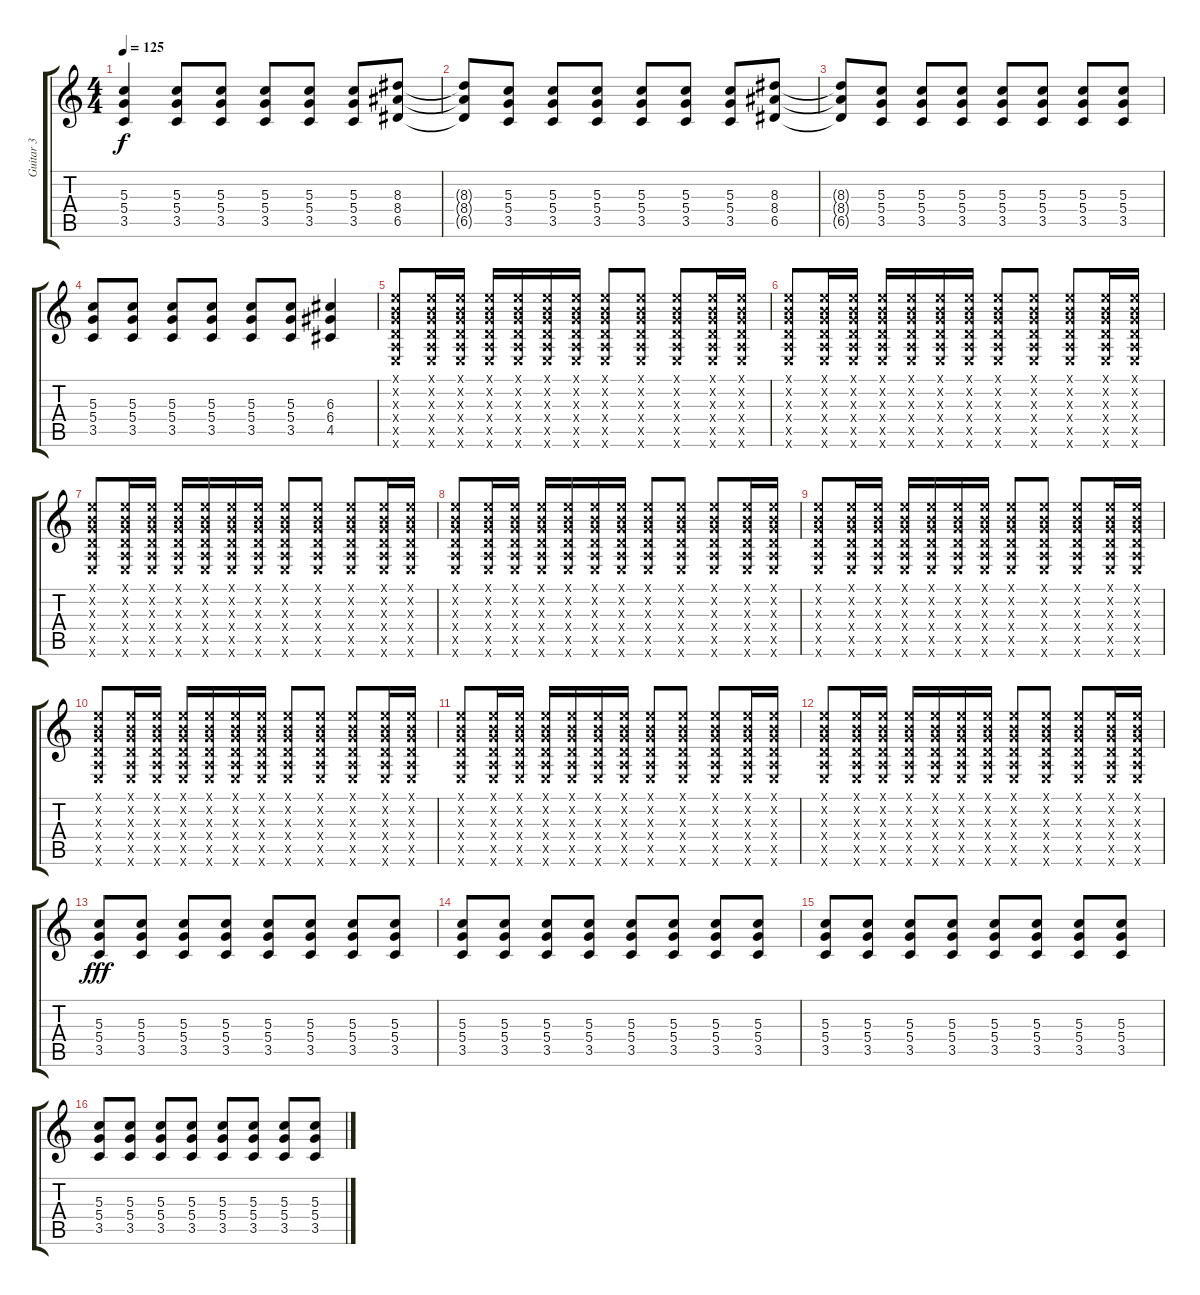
\track ("Guitar 3" "Guitar 3") {instrument distortionguitar}
\staff {score tabs}
\tuning (E4 B3 G3 D3 A2 E2) {hide}
\ts (4 4)
\tempo 125
\clef g2
\ks c
(5.3 5.4 3.5).4{dy f} (5.3 5.4 3.5).8 (5.3 5.4 3.5).8 (5.3 5.4 3.5).8 (5.3 5.4 3.5).8 (5.3 5.4 3.5).8 (8.3 8.4 6.5).8 |
(8.3{t} 8.4{t} 6.5{t}).8 (5.3 5.4 3.5).8 (5.3 5.4 3.5).8 (5.3 5.4 3.5).8 (5.3 5.4 3.5).8 (5.3 5.4 3.5).8 (5.3 5.4 3.5).8 (8.3 8.4 6.5).8 |
(8.3{t} 8.4{t} 6.5{t}).8 (5.3 5.4 3.5).8 (5.3 5.4 3.5).8 (5.3 5.4 3.5).8 (5.3 5.4 3.5).8 (5.3 5.4 3.5).8 (5.3 5.4 3.5).8 (5.3 5.4 3.5).8 |
(5.3 5.4 3.5).8 (5.3 5.4 3.5).8 (5.3 5.4 3.5).8 (5.3 5.4 3.5).8 (5.3 5.4 3.5).8 (5.3 5.4 3.5).8 (6.3 6.4 4.5).4 |
(0.1{x} 0.2{x} 0.3{x} 0.4{x} 0.5{x} 0.6{x}).8 (0.1{x} 0.2{x} 0.3{x} 0.4{x} 0.5{x} 0.6{x}).16 (0.1{x} 0.2{x} 0.3{x} 0.4{x} 0.5{x} 0.6{x}).16 (0.1{x} 0.2{x} 0.3{x} 0.4{x} 0.5{x} 0.6{x}).16 (0.1{x} 0.2{x} 0.3{x} 0.4{x} 0.5{x} 0.6{x}).16 (0.1{x} 0.2{x} 0.3{x} 0.4{x} 0.5{x} 0.6{x}).16 (0.1{x} 0.2{x} 0.3{x} 0.4{x} 0.5{x} 0.6{x}).16 (0.1{x} 0.2{x} 0.3{x} 0.4{x} 0.5{x} 0.6{x}).8 (0.1{x} 0.2{x} 0.3{x} 0.4{x} 0.5{x} 0.6{x}).8 (0.1{x} 0.2{x} 0.3{x} 0.4{x} 0.5{x} 0.6{x}).8 (0.1{x} 0.2{x} 0.3{x} 0.4{x} 0.5{x} 0.6{x}).16 (0.1{x} 0.2{x} 0.3{x} 0.4{x} 0.5{x} 0.6{x}).16 |
(0.1{x} 0.2{x} 0.3{x} 0.4{x} 0.5{x} 0.6{x}).8 (0.1{x} 0.2{x} 0.3{x} 0.4{x} 0.5{x} 0.6{x}).16 (0.1{x} 0.2{x} 0.3{x} 0.4{x} 0.5{x} 0.6{x}).16 (0.1{x} 0.2{x} 0.3{x} 0.4{x} 0.5{x} 0.6{x}).16 (0.1{x} 0.2{x} 0.3{x} 0.4{x} 0.5{x} 0.6{x}).16 (0.1{x} 0.2{x} 0.3{x} 0.4{x} 0.5{x} 0.6{x}).16 (0.1{x} 0.2{x} 0.3{x} 0.4{x} 0.5{x} 0.6{x}).16 (0.1{x} 0.2{x} 0.3{x} 0.4{x} 0.5{x} 0.6{x}).8 (0.1{x} 0.2{x} 0.3{x} 0.4{x} 0.5{x} 0.6{x}).8 (0.1{x} 0.2{x} 0.3{x} 0.4{x} 0.5{x} 0.6{x}).8 (0.1{x} 0.2{x} 0.3{x} 0.4{x} 0.5{x} 0.6{x}).16 (0.1{x} 0.2{x} 0.3{x} 0.4{x} 0.5{x} 0.6{x}).16 |
(0.1{x} 0.2{x} 0.3{x} 0.4{x} 0.5{x} 0.6{x}).8 (0.1{x} 0.2{x} 0.3{x} 0.4{x} 0.5{x} 0.6{x}).16 (0.1{x} 0.2{x} 0.3{x} 0.4{x} 0.5{x} 0.6{x}).16 (0.1{x} 0.2{x} 0.3{x} 0.4{x} 0.5{x} 0.6{x}).16 (0.1{x} 0.2{x} 0.3{x} 0.4{x} 0.5{x} 0.6{x}).16 (0.1{x} 0.2{x} 0.3{x} 0.4{x} 0.5{x} 0.6{x}).16 (0.1{x} 0.2{x} 0.3{x} 0.4{x} 0.5{x} 0.6{x}).16 (0.1{x} 0.2{x} 0.3{x} 0.4{x} 0.5{x} 0.6{x}).8 (0.1{x} 0.2{x} 0.3{x} 0.4{x} 0.5{x} 0.6{x}).8 (0.1{x} 0.2{x} 0.3{x} 0.4{x} 0.5{x} 0.6{x}).8 (0.1{x} 0.2{x} 0.3{x} 0.4{x} 0.5{x} 0.6{x}).16 (0.1{x} 0.2{x} 0.3{x} 0.4{x} 0.5{x} 0.6{x}).16 |
(0.1{x} 0.2{x} 0.3{x} 0.4{x} 0.5{x} 0.6{x}).8 (0.1{x} 0.2{x} 0.3{x} 0.4{x} 0.5{x} 0.6{x}).16 (0.1{x} 0.2{x} 0.3{x} 0.4{x} 0.5{x} 0.6{x}).16 (0.1{x} 0.2{x} 0.3{x} 0.4{x} 0.5{x} 0.6{x}).16 (0.1{x} 0.2{x} 0.3{x} 0.4{x} 0.5{x} 0.6{x}).16 (0.1{x} 0.2{x} 0.3{x} 0.4{x} 0.5{x} 0.6{x}).16 (0.1{x} 0.2{x} 0.3{x} 0.4{x} 0.5{x} 0.6{x}).16 (0.1{x} 0.2{x} 0.3{x} 0.4{x} 0.5{x} 0.6{x}).8 (0.1{x} 0.2{x} 0.3{x} 0.4{x} 0.5{x} 0.6{x}).8 (0.1{x} 0.2{x} 0.3{x} 0.4{x} 0.5{x} 0.6{x}).8 (0.1{x} 0.2{x} 0.3{x} 0.4{x} 0.5{x} 0.6{x}).16 (0.1{x} 0.2{x} 0.3{x} 0.4{x} 0.5{x} 0.6{x}).16 |
(0.1{x} 0.2{x} 0.3{x} 0.4{x} 0.5{x} 0.6{x}).8 (0.1{x} 0.2{x} 0.3{x} 0.4{x} 0.5{x} 0.6{x}).16 (0.1{x} 0.2{x} 0.3{x} 0.4{x} 0.5{x} 0.6{x}).16 (0.1{x} 0.2{x} 0.3{x} 0.4{x} 0.5{x} 0.6{x}).16 (0.1{x} 0.2{x} 0.3{x} 0.4{x} 0.5{x} 0.6{x}).16 (0.1{x} 0.2{x} 0.3{x} 0.4{x} 0.5{x} 0.6{x}).16 (0.1{x} 0.2{x} 0.3{x} 0.4{x} 0.5{x} 0.6{x}).16 (0.1{x} 0.2{x} 0.3{x} 0.4{x} 0.5{x} 0.6{x}).8 (0.1{x} 0.2{x} 0.3{x} 0.4{x} 0.5{x} 0.6{x}).8 (0.1{x} 0.2{x} 0.3{x} 0.4{x} 0.5{x} 0.6{x}).8 (0.1{x} 0.2{x} 0.3{x} 0.4{x} 0.5{x} 0.6{x}).16 (0.1{x} 0.2{x} 0.3{x} 0.4{x} 0.5{x} 0.6{x}).16 |
(0.1{x} 0.2{x} 0.3{x} 0.4{x} 0.5{x} 0.6{x}).8 (0.1{x} 0.2{x} 0.3{x} 0.4{x} 0.5{x} 0.6{x}).16 (0.1{x} 0.2{x} 0.3{x} 0.4{x} 0.5{x} 0.6{x}).16 (0.1{x} 0.2{x} 0.3{x} 0.4{x} 0.5{x} 0.6{x}).16 (0.1{x} 0.2{x} 0.3{x} 0.4{x} 0.5{x} 0.6{x}).16 (0.1{x} 0.2{x} 0.3{x} 0.4{x} 0.5{x} 0.6{x}).16 (0.1{x} 0.2{x} 0.3{x} 0.4{x} 0.5{x} 0.6{x}).16 (0.1{x} 0.2{x} 0.3{x} 0.4{x} 0.5{x} 0.6{x}).8 (0.1{x} 0.2{x} 0.3{x} 0.4{x} 0.5{x} 0.6{x}).8 (0.1{x} 0.2{x} 0.3{x} 0.4{x} 0.5{x} 0.6{x}).8 (0.1{x} 0.2{x} 0.3{x} 0.4{x} 0.5{x} 0.6{x}).16 (0.1{x} 0.2{x} 0.3{x} 0.4{x} 0.5{x} 0.6{x}).16 |
(0.1{x} 0.2{x} 0.3{x} 0.4{x} 0.5{x} 0.6{x}).8 (0.1{x} 0.2{x} 0.3{x} 0.4{x} 0.5{x} 0.6{x}).16 (0.1{x} 0.2{x} 0.3{x} 0.4{x} 0.5{x} 0.6{x}).16 (0.1{x} 0.2{x} 0.3{x} 0.4{x} 0.5{x} 0.6{x}).16 (0.1{x} 0.2{x} 0.3{x} 0.4{x} 0.5{x} 0.6{x}).16 (0.1{x} 0.2{x} 0.3{x} 0.4{x} 0.5{x} 0.6{x}).16 (0.1{x} 0.2{x} 0.3{x} 0.4{x} 0.5{x} 0.6{x}).16 (0.1{x} 0.2{x} 0.3{x} 0.4{x} 0.5{x} 0.6{x}).8 (0.1{x} 0.2{x} 0.3{x} 0.4{x} 0.5{x} 0.6{x}).8 (0.1{x} 0.2{x} 0.3{x} 0.4{x} 0.5{x} 0.6{x}).8 (0.1{x} 0.2{x} 0.3{x} 0.4{x} 0.5{x} 0.6{x}).16 (0.1{x} 0.2{x} 0.3{x} 0.4{x} 0.5{x} 0.6{x}).16 |
(0.1{x} 0.2{x} 0.3{x} 0.4{x} 0.5{x} 0.6{x}).8 (0.1{x} 0.2{x} 0.3{x} 0.4{x} 0.5{x} 0.6{x}).16 (0.1{x} 0.2{x} 0.3{x} 0.4{x} 0.5{x} 0.6{x}).16 (0.1{x} 0.2{x} 0.3{x} 0.4{x} 0.5{x} 0.6{x}).16 (0.1{x} 0.2{x} 0.3{x} 0.4{x} 0.5{x} 0.6{x}).16 (0.1{x} 0.2{x} 0.3{x} 0.4{x} 0.5{x} 0.6{x}).16 (0.1{x} 0.2{x} 0.3{x} 0.4{x} 0.5{x} 0.6{x}).16 (0.1{x} 0.2{x} 0.3{x} 0.4{x} 0.5{x} 0.6{x}).8 (0.1{x} 0.2{x} 0.3{x} 0.4{x} 0.5{x} 0.6{x}).8 (0.1{x} 0.2{x} 0.3{x} 0.4{x} 0.5{x} 0.6{x}).8 (0.1{x} 0.2{x} 0.3{x} 0.4{x} 0.5{x} 0.6{x}).16 (0.1{x} 0.2{x} 0.3{x} 0.4{x} 0.5{x} 0.6{x}).16 |
(5.3 5.4 3.5).8{dy fff} (5.3 5.4 3.5).8 (5.3 5.4 3.5).8 (5.3 5.4 3.5).8 (5.3 5.4 3.5).8 (5.3 5.4 3.5).8 (5.3 5.4 3.5).8 (5.3 5.4 3.5).8 |
(5.3 5.4 3.5).8 (5.3 5.4 3.5).8 (5.3 5.4 3.5).8 (5.3 5.4 3.5).8 (5.3 5.4 3.5).8 (5.3 5.4 3.5).8 (5.3 5.4 3.5).8 (5.3 5.4 3.5).8 |
(5.3 5.4 3.5).8 (5.3 5.4 3.5).8 (5.3 5.4 3.5).8 (5.3 5.4 3.5).8 (5.3 5.4 3.5).8 (5.3 5.4 3.5).8 (5.3 5.4 3.5).8 (5.3 5.4 3.5).8 |
(5.3 5.4 3.5).8 (5.3 5.4 3.5).8 (5.3 5.4 3.5).8 (5.3 5.4 3.5).8 (5.3 5.4 3.5).8 (5.3 5.4 3.5).8 (5.3 5.4 3.5).8 (5.3 5.4 3.5).8
